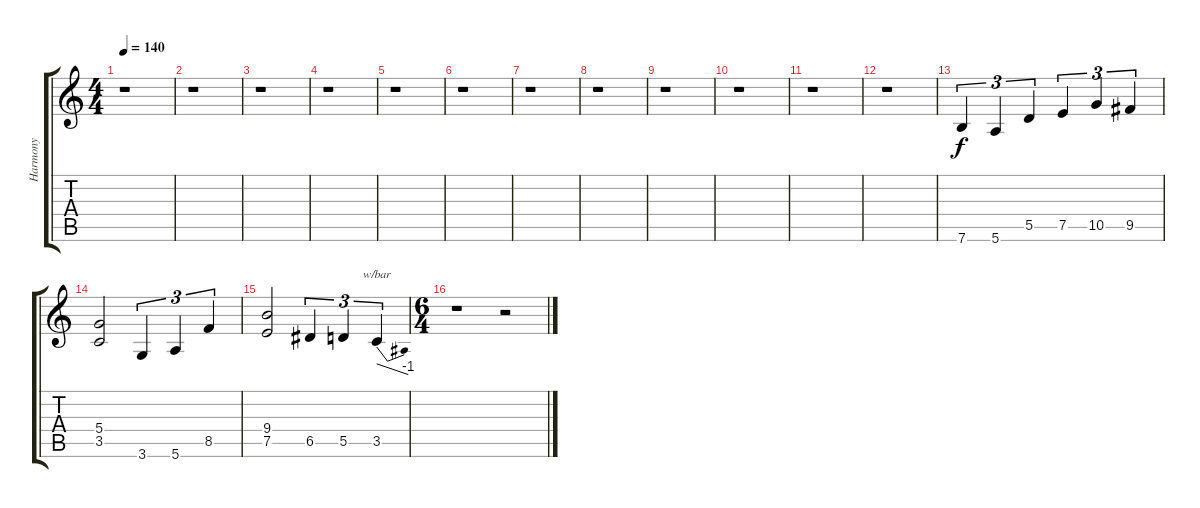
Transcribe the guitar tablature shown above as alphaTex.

\track ("Harmony" "Harmony") {instrument overdrivenguitar}
\staff {score tabs}
\tuning (E4 B3 G3 D3 A2 E2) {hide}
\ts (4 4)
\tempo 140
\clef g2
\ks c
r.1{dy f} |
r.1 |
r.1 |
r.1 |
r.1 |
r.1 |
r.1 |
r.1 |
r.1 |
r.1 |
r.1 |
r.1 |
7.6.4{tu (3 2)} 5.6.4{tu (3 2)} 5.5.4{tu (3 2)} 7.5.4{tu (3 2)} 10.5.4{tu (3 2)} 9.5.4{tu (3 2)} |
(5.4 3.5).2 3.6.4{tu (3 2)} 5.6.4{tu (3 2)} 8.5.4{tu (3 2)} |
(9.4 7.5).2 6.5.4{tu (3 2)} 5.5.4{tu (3 2)} 3.5.4{tu (3 2) tbe (dive default 0 0 60 -4)} |
\ts (6 4)
r.1 r.2
